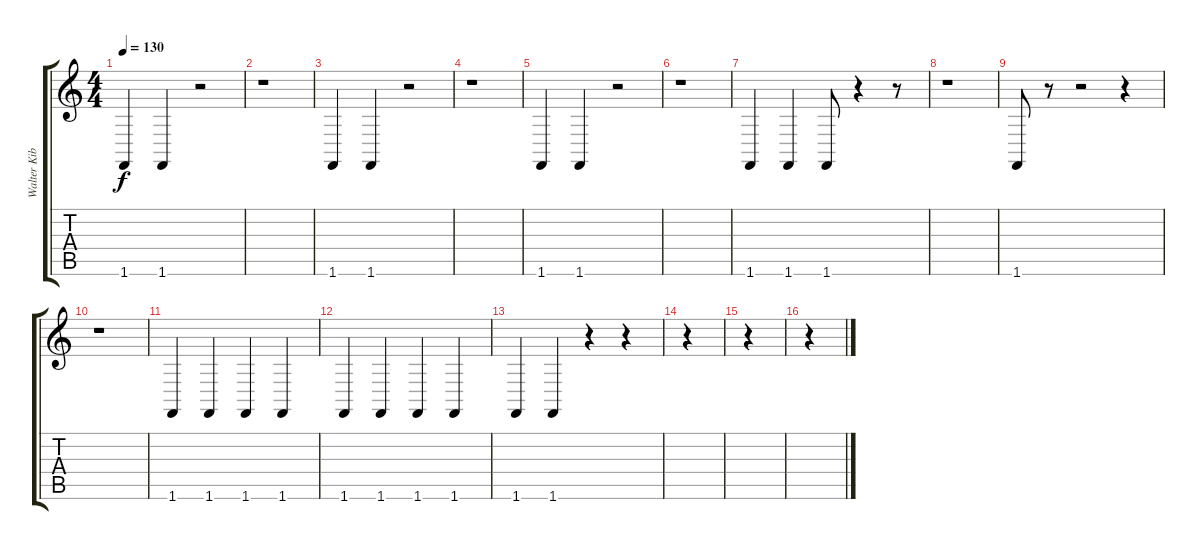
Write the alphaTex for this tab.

\track ("Walter Kibby" "Walter Kib") {instrument trumpet}
\staff {score tabs}
\tuning (E4 B3 G3 D3 A2 E2) {hide}
\ts (4 4)
\tempo 130
\clef g2
\ks c
1.6.4{dy f} 1.6.4 r.2 |
r.1 |
1.6.4 1.6.4 r.2 |
r.1 |
1.6.4 1.6.4 r.2 |
r.1 |
1.6.4 1.6.4 1.6.8 r.4 r.8 |
r.1 |
1.6.8 r.8 r.2 r.4 |
r.1 |
1.6.4 1.6.4 1.6.4 1.6.4 |
1.6.4 1.6.4 1.6.4 1.6.4 |
1.6.4 1.6.4 r.4 r.4 |
r.4 |
r.4 |
r.4
